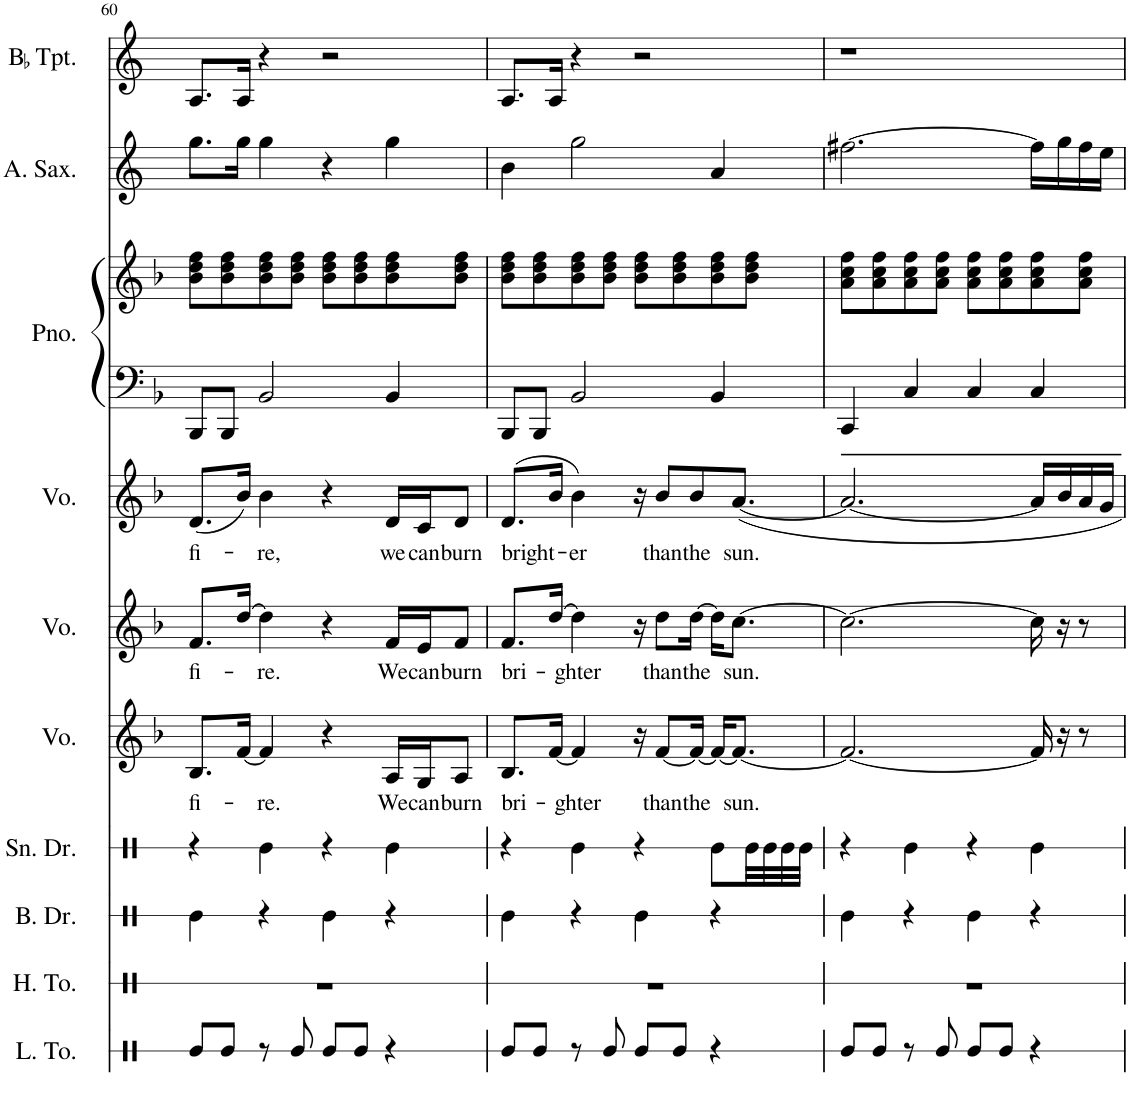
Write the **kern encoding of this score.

**kern	**kern	**kern	**kern	**kern	**text	**kern	**text	**kern	**text	**kern	**kern	**kern	**kern
*part10	*part9	*part8	*part7	*part6	*part6	*part5	*part5	*part4	*part4	*part3	*part3	*part2	*part1
*staff11	*staff10	*staff9	*staff8	*staff7	*staff7	*staff6	*staff6	*staff5	*staff5	*staff4	*staff3	*staff2	*staff1
*I"Low Tom	*I"High Tom	*I"Bass Drum	*I"Snare Drum	*I"Voice	*	*I"Voice	*	*I"Voice	*	*I"Piano	*	*I"Alto Saxophone	*I"BaccidentalFlat Trumpet
*I'L. To.	*I'H. To.	*I'B. Dr.	*I'Sn. Dr.	*I'Vo.	*	*I'Vo.	*	*I'Vo.	*	*I'Pno.	*	*I'A. Sax.	*I'BaccidentalFlat Tpt.
!!LO:PB:g=z
*clefX	*clefX	*clefX	*clefX	*clefG2	*	*clefG2	*	*clefG2	*	*clefF4	*clefG2	*clefG2	*clefG2
*	*	*	*	*	*	*	*	*	*	*	*	*Trd5c9	*Trd1c2
*k[]	*k[]	*k[]	*k[]	*k[b-]	*	*k[b-]	*	*k[b-]	*	*k[b-]	*k[b-]	*k[]	*k[]
*M4/4	*M4/4	*M4/4	*M4/4	*M4/4	*	*M4/4	*	*M4/4	*	*M4/4	*M4/4	*M4/4	*M4/4
=60	=60	=60	=60	=60	=60	=60	=60	=60	=60	=60	=60	=60	=60
!	!	!	!	!	!LO:LY:b	!	!LO:LY:b	!	!LO:LY:b	!	!	!	!
8Re/L	1r	4Re\	4r	8.B-/L	fi-	8.f/L	fi-	(8.d/L	fi-	8BBB-/L	8b-\ 8dd\ 8ff\L	8.gg\L	8.A/L
8Re/J	.	.	.	.	.	.	.	.	.	8BBB-/J	8b-\ 8dd\ 8ff\	.	.
.	.	.	.	[16f/Jk	.	[16dd/Jk	.	16b-/Jk)	.	.	.	16gg\Jk	16A/Jk
!	!	!	!	!	!LO:LY:b	!	!LO:LY:b	!	!LO:LY:b	!	!	!	!
8r	.	4r	4Re\	4f/]	-re.	4dd\]	-re.	4b-\	-re,	2BB-/	8b-\ 8dd\ 8ff\	4gg\	4r
8Re/	.	.	.	.	.	.	.	.	.	.	8b-\ 8dd\ 8ff\J	.	.
8Re/L	.	4Re\	4r	4r	.	4r	.	4r	.	.	8b-\ 8dd\ 8ff\L	4r	2r
8Re/J	.	.	.	.	.	.	.	.	.	.	8b-\ 8dd\ 8ff\	.	.
!	!	!	!	!	!LO:LY:b	!	!LO:LY:b	!	!LO:LY:b	!	!	!	!
4r	.	4r	4Re\	16A/LL	We	16f/LL	We	16d/LL	we	4BB-/	8b-\ 8dd\ 8ff\	4gg\	.
!	!	!	!	!	!LO:LY:b	!	!LO:LY:b	!	!LO:LY:b	!	!	!	!
.	.	.	.	16G/J	can	16e/J	can	16c/J	can	.	.	.	.
!	!	!	!	!	!LO:LY:b	!	!LO:LY:b	!	!LO:LY:b	!	!	!	!
.	.	.	.	8A/J	burn	8f/J	burn	8d/J	burn	.	8b-\ 8dd\ 8ff\J	.	.
=61	=61	=61	=61	=61	=61	=61	=61	=61	=61	=61	=61	=61	=61
!	!	!	!	!	!LO:LY:b	!	!LO:LY:b	!	!LO:LY:b	!	!	!	!
8Re/L	1r	4Re\	4r	8.B-/L	bri-	8.f/L	bri-	(8.d/L	bright-	8BBB-/L	8b-\ 8dd\ 8ff\L	4b\	8.A/L
8Re/J	.	.	.	.	.	.	.	.	.	8BBB-/J	8b-\ 8dd\ 8ff\	.	.
.	.	.	.	[16f/Jk	.	[16dd/Jk	.	16b-/Jk	.	.	.	.	16A/Jk
!	!	!	!	!	!LO:LY:b	!	!LO:LY:b	!	!LO:LY:b	!	!	!	!
8r	.	4r	4Re\	4f/]	ghter	4dd\]	ghter	4b-\)	er	2BB-/	8b-\ 8dd\ 8ff\	2gg\	4r
8Re/	.	.	.	.	.	.	.	.	.	.	8b-\ 8dd\ 8ff\J	.	.
8Re/L	.	4Re\	4r	16r	.	16r	.	16r	.	.	8b-\ 8dd\ 8ff\L	.	2r
!	!	!	!	!	!LO:LY:b	!	!LO:LY:b	!	!LO:LY:b	!	!	!	!
.	.	.	.	[8f/L	than	8dd\L	than	8b-/L	than	.	.	.	.
8Re/J	.	.	.	.	.	.	.	.	.	.	8b-\ 8dd\ 8ff\	.	.
!	!	!	!	!	!LO:LY:b	!	!LO:LY:b	!	!LO:LY:b	!	!	!	!
.	.	.	.	16f/Jk_	the	[16dd\Jk	the	8b-/	the	.	.	.	.
4r	.	4r	8Re\L	16f/KL_	.	16dd\KL]	.	.	.	4BB-/	8b-\ 8dd\ 8ff\	4a/	.
!	!	!	!	!	!LO:LY:b	!	!LO:LY:b	!	!LO:LY:b	!	!	!	!
.	.	.	.	8.f/J_	sun.	[8.cc\J	sun.	[8.a/J	sun.	.	.	.	.
.	.	.	32Re\LL	.	.	.	.	.	.	.	8b-\ 8dd\ 8ff\J	.	.
.	.	.	32Re\	.	.	.	.	.	.	.	.	.	.
.	.	.	32Re\	.	.	.	.	.	.	.	.	.	.
.	.	.	32Re\JJJ	.	.	.	.	.	.	.	.	.	.
=62	=62	=62	=62	=62	=62	=62	=62	=62	=62	=62	=62	=62	=62
8Re/L	1r	4Re\	4r	2.f/_	.	2.cc\_	.	2.a/_	.	4CC/	8a\ 8cc\ 8ff\L	[2.ff#X\	1r
8Re/J	.	.	.	.	.	.	.	.	.	.	8a\ 8cc\ 8ff\	.	.
8r	.	4r	4Re\	.	.	.	.	.	.	4C/	8a\ 8cc\ 8ff\	.	.
8Re/	.	.	.	.	.	.	.	.	.	.	8a\ 8cc\ 8ff\J	.	.
8Re/L	.	4Re\	4r	.	.	.	.	.	.	4C/	8a\ 8cc\ 8ff\L	.	.
8Re/J	.	.	.	.	.	.	.	.	.	.	8a\ 8cc\ 8ff\	.	.
4r	.	4r	4Re\	16f/]	.	16cc\]	.	16a/LL]	.	4C/	8a\ 8cc\ 8ff\	16ff#\LL]	.
.	.	.	.	16r	.	16r	.	16b-/	.	.	.	16gg\	.
.	.	.	.	8r	.	8r	.	16a/	.	.	8a\ 8cc\ 8ff\J	16ff#\	.
.	.	.	.	.	.	.	.	16g/JJ	.	.	.	16ee\JJ	.
=	=	=	=	=	=	=	=	=	=	=	=	=	=
*-	*-	*-	*-	*-	*-	*-	*-	*-	*-	*-	*-	*-	*-
